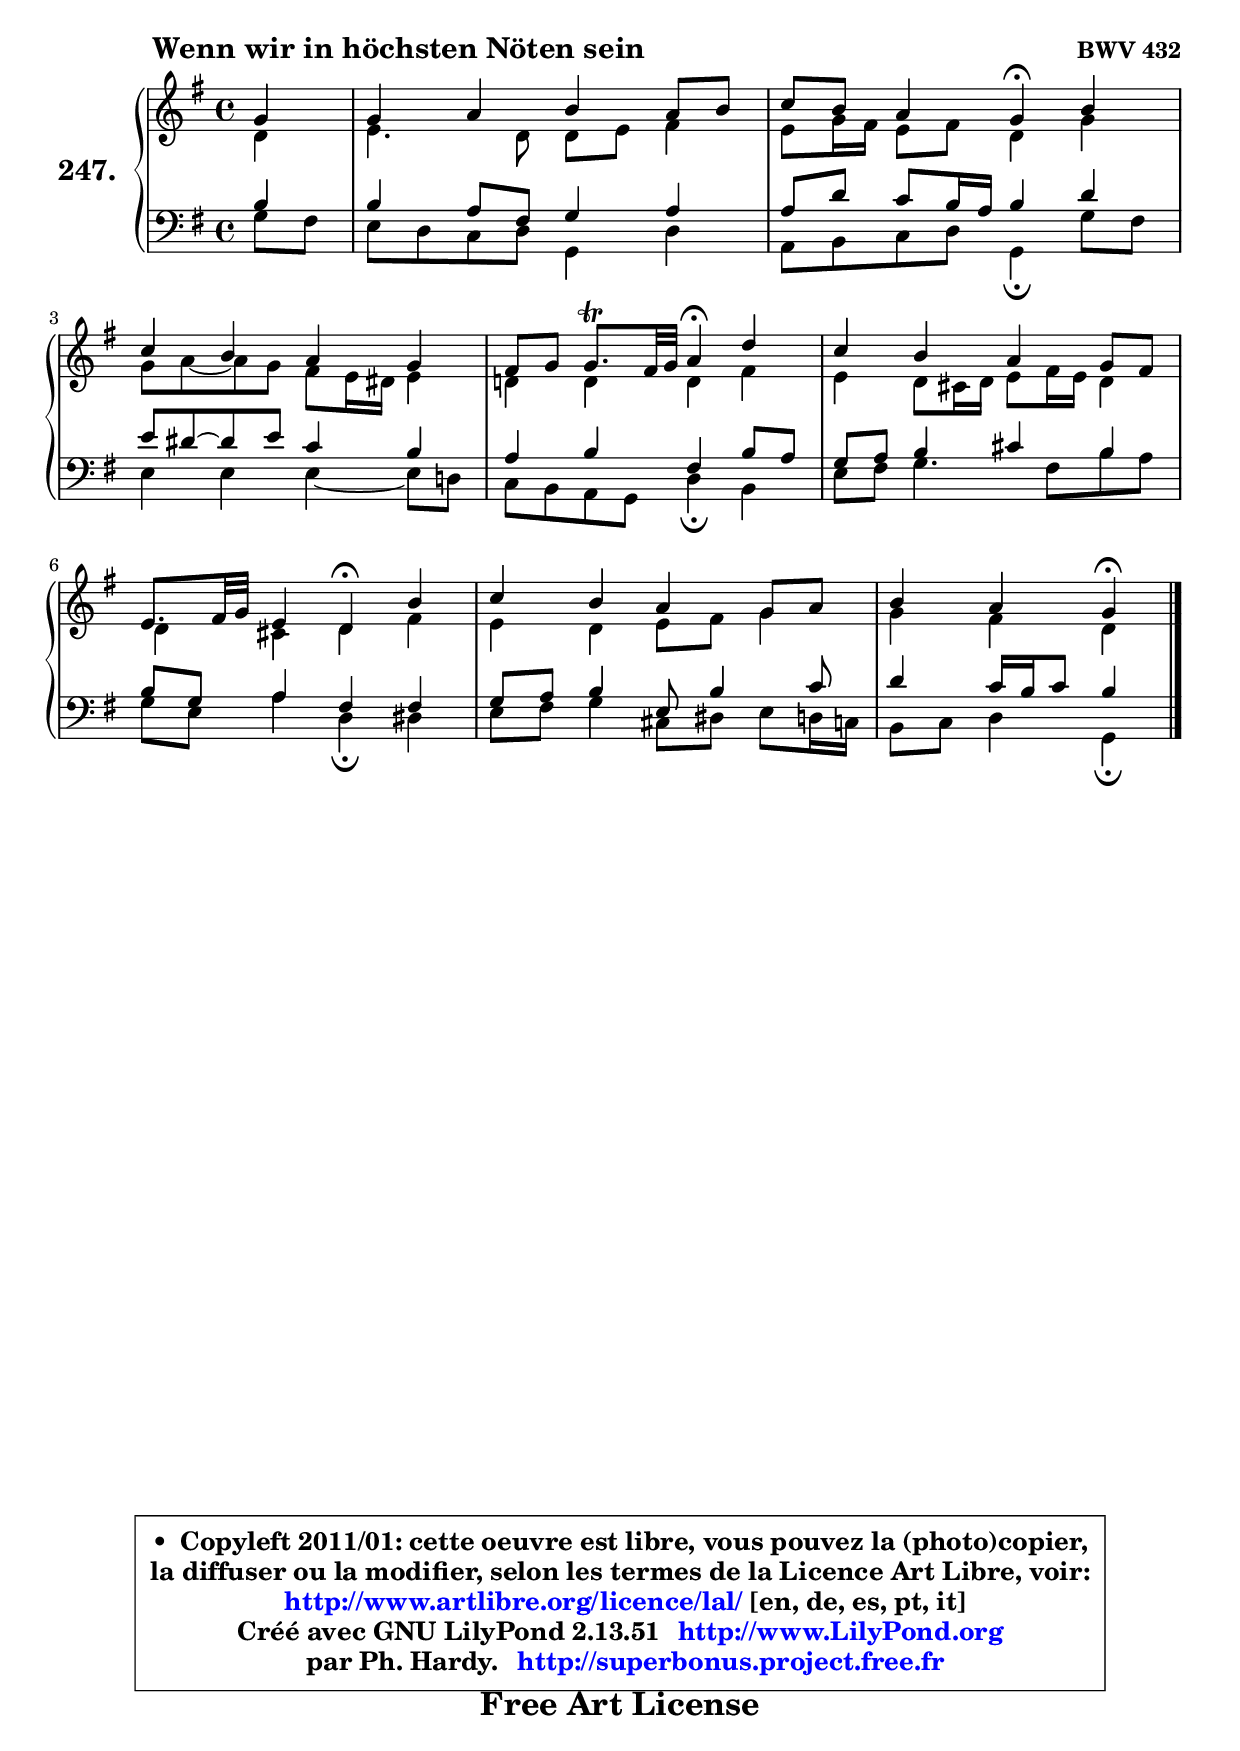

\version "2.13.51"

    \paper {
%	system-system-spacing #'padding = #0.1
%	score-system-spacing #'padding = #0.1
%	ragged-bottom = ##f
%	ragged-last-bottom = ##f
	}

    \header {
      opus = \markup { \bold "BWV 432" }
      piece = \markup { \hspace #9 \fontsize #2 \bold "Wenn wir in höchsten Nöten sein" }
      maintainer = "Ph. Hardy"
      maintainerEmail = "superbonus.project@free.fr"
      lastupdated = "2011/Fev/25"
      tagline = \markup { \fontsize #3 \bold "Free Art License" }
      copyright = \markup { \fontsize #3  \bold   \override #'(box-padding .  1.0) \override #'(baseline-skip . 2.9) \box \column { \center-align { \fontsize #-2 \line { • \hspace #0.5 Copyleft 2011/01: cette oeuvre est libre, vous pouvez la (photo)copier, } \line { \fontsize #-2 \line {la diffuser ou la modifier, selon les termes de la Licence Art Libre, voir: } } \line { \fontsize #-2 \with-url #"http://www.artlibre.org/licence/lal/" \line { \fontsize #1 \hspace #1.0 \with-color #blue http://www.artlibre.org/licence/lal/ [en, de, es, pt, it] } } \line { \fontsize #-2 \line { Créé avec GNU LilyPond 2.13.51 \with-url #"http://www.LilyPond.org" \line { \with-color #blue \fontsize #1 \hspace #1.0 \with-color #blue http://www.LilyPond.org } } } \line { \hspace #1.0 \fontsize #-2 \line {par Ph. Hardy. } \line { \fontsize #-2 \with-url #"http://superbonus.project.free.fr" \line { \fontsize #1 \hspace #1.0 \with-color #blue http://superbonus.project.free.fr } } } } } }

	  }

  guidemidi = {
        r4 |
        R1 |
        r2 \tempo 4 = 30 r4 \tempo 4 = 78 r4 |
        R1 |
        r2 \tempo 4 = 30 r4 \tempo 4 = 78 r4 |
        R1 |
        r2 \tempo 4 = 30 r4 \tempo 4 = 78 r4 |
        R1 |
        r2 \tempo 4 = 30 r4 
	}

  upper = {
	\time 4/4
	\key g \major
	\clef treble
	\partial 4
	\voiceOne
	<< { 
	% SOPRANO
	\set Voice.midiInstrument = "acoustic grand"
	\relative c'' {
        g4 |
        g4 a b a8 b |
        c8 b a4 g\fermata b |
        c4 b a g |
        fis8 g g8.\trill fis32 g a4\fermata d4 |
        c4 b a g8 fis |
        e8. fis32 g e4 d\fermata b' |
        c4 b a g8 a |
        b4 a g\fermata
        \bar "|."
	} % fin de relative
	}

	\context Voice="1" { \voiceTwo 
	% ALTO
	\set Voice.midiInstrument = "acoustic grand"
	\relative c' {
        d4 |
        e4. d8 d e fis4 |
        e8 g16 fis e8 fis d4 g |
        g8 a8 ~ a g fis8 e16 dis e4 |
        d!4 d d fis |
        e4 d8 cis16 d e8 fis16 e d4 |
        d4 cis d fis |
        e4 d e8 fis g4 |
        g4 fis d
        \bar "|."
	} % fin de relative
	\oneVoice
	} >>
	}

    lower = {
	\time 4/4
	\key g \major
	\clef bass
	\partial 4
	\voiceOne
	<< { 
	% TENOR
	\set Voice.midiInstrument = "acoustic grand"
	\relative c' {
        b4 |
        b4 a8 fis g4 a |
        a8 d c b16 a b4 d |
        e8 dis ~ dis e c4 b |
        a4 b fis b8 a |
        g8 a b4 cis b |
        b8 g a4 fis fis |
        g8 a b4 e,8 b'4 c8 |
        d4 c16 b c8 b4
        \bar "|."
	} % fin de relative
	}
	\context Voice="1" { \voiceTwo 
	% BASS
	\set Voice.midiInstrument = "acoustic grand"
	\relative c' {
        g8 fis |
        e8 d c d g,4 d' |
        a8 b c d g,4\fermata g'8 fis |
        e4 e e4 ~ e8 d! |
        c8 b a g d'4\fermata b |
        e8 fis g4. fis8 b a |
        g8 e a4 d,\fermata dis |
        e8 fis g4 cis,8 dis e d16 c |
        b8 c d4 g,\fermata
        \bar "|."
	} % fin de relative
	\oneVoice
	} >>
	}


    \score { 

	\new PianoStaff <<
	\set PianoStaff.instrumentName = \markup { \bold \huge "247." }
	\new Staff = "upper" \upper
	\new Staff = "lower" \lower
	>>

    \layout {
%	ragged-last = ##f
	   }

         } % fin de score

  \score {
    \unfoldRepeats { << \guidemidi \upper \lower >> }
    \midi {
    \context {
     \Staff
      \remove "Staff_performer"
               }

     \context {
      \Voice
       \consists "Staff_performer"
                }

     \context { 
      \Score
      tempoWholdisPerMinute = #(ly:make-moment 78 4)
		}
	    }
	}

